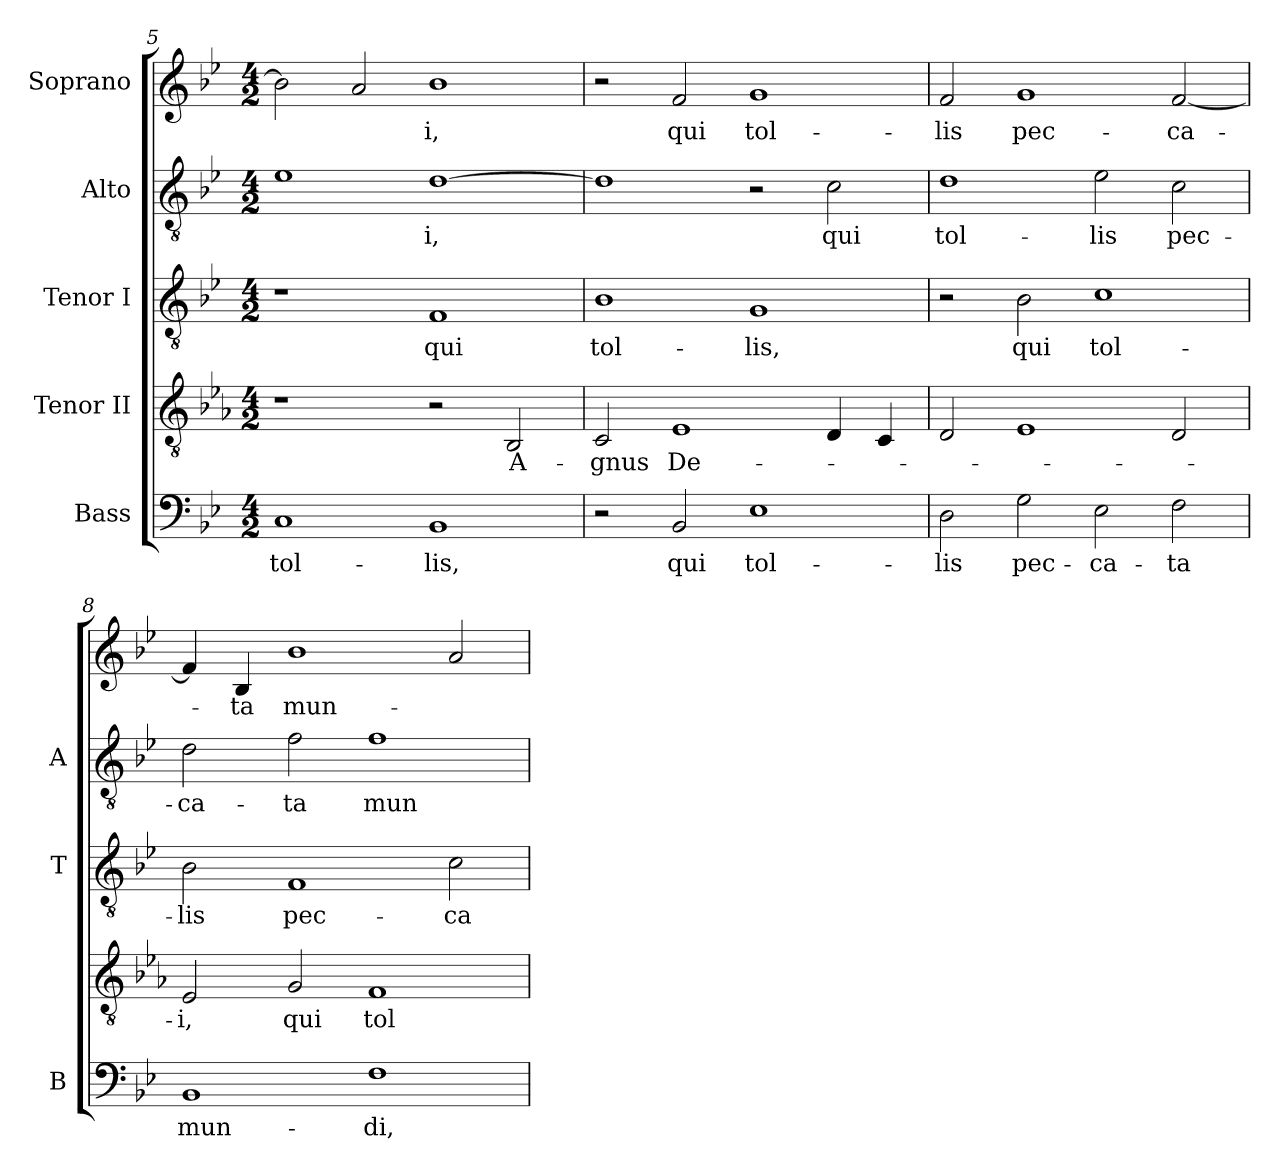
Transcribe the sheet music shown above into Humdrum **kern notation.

**kern	**text	**kern	**text	**kern	**text	**kern	**text	**kern	**text
*part5	*part5	*part4	*part4	*part3	*part3	*part2	*part2	*part1	*part1
*staff5	*staff5	*staff4	*staff4	*staff3	*staff3	*staff2	*staff2	*staff1	*staff1
*I"Bass	*	*I"Tenor II	*	*I"Tenor I	*	*I"Alto	*	*I"Soprano	*
*I'B	*	*	*	*I'T	*	*I'A	*	*	*
!!LO:LB:g=z
*clefF4	*	*clefGv2	*	*clefGv2	*	*clefGv2	*	*clefG2	*
*	*	*ITrd-4c-7	*	*	*	*	*	*	*
*k[b-e-]	*	*k[b-e-]	*	*k[b-e-]	*	*k[b-e-]	*	*k[b-e-]	*
*B-:	*	*B-:	*	*B-:	*	*B-:	*	*B-:	*
*M4/2	*	*M4/2	*	*M4/2	*	*M4/2	*	*M4/2	*
=5	=5	=5	=5	=5	=5	=5	=5	=5	=5
!	!LO:LY:b:color=#000000	!	!	!	!	!	!	!	!
1Ci	tol-	1r	.	1r	.	1e-i	.	2b-i\]	.
.	.	.	.	.	.	.	.	2ai/	.
!	!LO:LY:b:color=#000000	!	!	!	!	!	!	!	!
!	!	!	!	!	!LO:LY:b:color=#000000	!	!	!	!
!	!	!	!	!	!	!	!LO:LY:b:color=#000000	!	!
!	!	!	!	!	!	!	!	!	!LO:LY:b:color=#000000
1BB-i	-lis,	2r	.	1Fi	qui	[>1di	-i,	1b-i	-i,
!	!	!	!LO:LY:b:color=#000000	!	!	!	!	!	!
.	.	2Fi/	A-	.	.	.	.	.	.
=6	=6	=6	=6	=6	=6	=6	=6	=6	=6
!	!	!	!LO:LY:b:color=#000000	!	!	!	!	!	!
!	!	!	!	!	!LO:LY:b:color=#000000	!	!	!	!
2r	.	2Gi/	-gnus	1B-i	tol-	1di]	.	2r	.
!	!LO:LY:b:color=#000000	!	!	!	!	!	!	!	!
!	!	!	!LO:LY:b:color=#000000	!	!	!	!	!	!
!	!	!	!	!	!	!	!	!	!LO:LY:b:color=#000000
2BB-i/	qui	1B-i	De-	.	.	.	.	2fi/	qui
!	!LO:LY:b:color=#000000	!	!	!	!	!	!	!	!
!	!	!	!	!	!LO:LY:b:color=#000000	!	!	!	!
!	!	!	!	!	!	!	!	!	!LO:LY:b:color=#000000
1E-i	tol-	.	.	1Gi	-lis,	2r	.	1gi	tol-
!	!	!	!	!	!	!	!LO:LY:b:color=#000000	!	!
.	.	4Ai/	.	.	.	2ci\	qui	.	.
.	.	4Gi/	.	.	.	.	.	.	.
=7	=7	=7	=7	=7	=7	=7	=7	=7	=7
!	!LO:LY:b:color=#000000	!	!	!	!	!	!	!	!
!	!	!	!	!	!	!	!LO:LY:b:color=#000000	!	!
!	!	!	!	!	!	!	!	!	!LO:LY:b:color=#000000
2Di\	-lis	2Ai/	.	2r	.	1di	tol-	2fi/	-lis
!	!LO:LY:b:color=#000000	!	!	!	!	!	!	!	!
!	!	!	!	!	!LO:LY:b:color=#000000	!	!	!	!
!	!	!	!	!	!	!	!	!	!LO:LY:b:color=#000000
2Gi\	pec-	1B-i	.	2B-i\	qui	.	.	1gi	pec-
!	!LO:LY:b:color=#000000	!	!	!	!	!	!	!	!
!	!	!	!	!	!LO:LY:b:color=#000000	!	!	!	!
!	!	!	!	!	!	!	!LO:LY:b:color=#000000	!	!
2E-i\	-ca-	.	.	1ci	tol-	2e-i\	-lis	.	.
!	!LO:LY:b:color=#000000	!	!	!	!	!	!	!	!
!	!	!	!	!	!	!	!LO:LY:b:color=#000000	!	!
!	!	!	!	!	!	!	!	!	!LO:LY:b:color=#000000
2Fi\	-ta	2Ai/	.	.	.	2ci\	pec-	[<2fi/	-ca-
=8	=8	=8	=8	=8	=8	=8	=8	=8	=8
!	!LO:LY:b:color=#000000	!	!	!	!	!	!	!	!
!	!	!	!LO:LY:b:color=#000000	!	!	!	!	!	!
!	!	!	!	!	!LO:LY:b:color=#000000	!	!	!	!
!	!	!	!	!	!	!	!LO:LY:b:color=#000000	!	!
1BB-i	mun-	2B-i/	-i,	2B-i\	-lis	2di\	-ca-	4fi/]	.
!	!	!	!	!	!	!	!	!	!LO:LY:b:color=#000000
.	.	.	.	.	.	.	.	4B-i/	-ta
!	!	!	!LO:LY:b:color=#000000	!	!	!	!	!	!
!	!	!	!	!	!LO:LY:b:color=#000000	!	!	!	!
!	!	!	!	!	!	!	!LO:LY:b:color=#000000	!	!
!	!	!	!	!	!	!	!	!	!LO:LY:b:color=#000000
.	.	2di/	qui	1Fi	pec-	2fi\	-ta	1b-i	mun-
!	!LO:LY:b:color=#000000	!	!	!	!	!	!	!	!
!	!	!	!LO:LY:b:color=#000000	!	!	!	!	!	!
!	!	!	!	!	!	!	!LO:LY:b:color=#000000	!	!
1Fi	-di,	1ci	tol-	.	.	1fi	mun-	.	.
!	!	!	!	!	!LO:LY:b:color=#000000	!	!	!	!
.	.	.	.	2ci\	-ca-	.	.	2ai/	.
=	=	=	=	=	=	=	=	=	=
*-	*-	*-	*-	*-	*-	*-	*-	*-	*-
